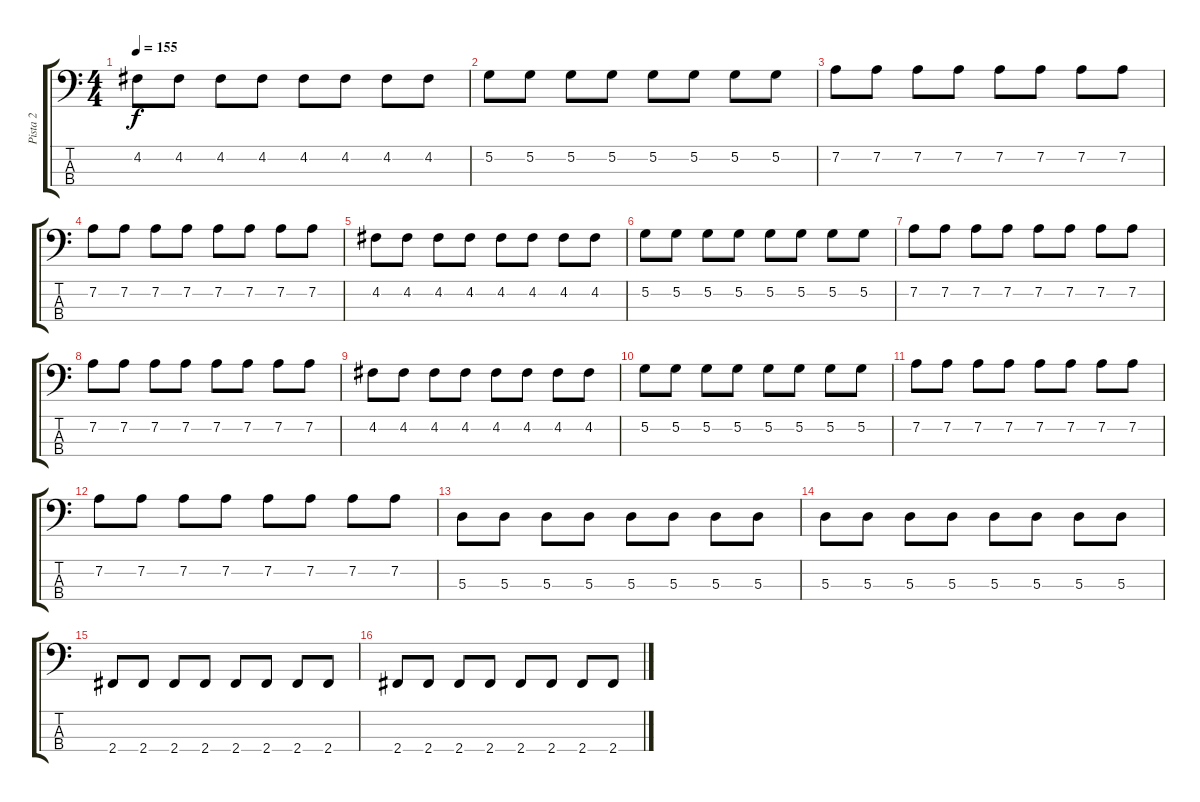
\track ("Pista 2" "Pista 2") {instrument electricbassfinger}
\staff {score tabs}
\tuning (G2 D2 A1 E1) {hide}
\ts (4 4)
\tempo 155
\clef f4
\ks c
4.2.8{dy f} 4.2.8 4.2.8 4.2.8 4.2.8 4.2.8 4.2.8 4.2.8 |
5.2.8 5.2.8 5.2.8 5.2.8 5.2.8 5.2.8 5.2.8 5.2.8 |
7.2.8 7.2.8 7.2.8 7.2.8 7.2.8 7.2.8 7.2.8 7.2.8 |
7.2.8 7.2.8 7.2.8 7.2.8 7.2.8 7.2.8 7.2.8 7.2.8 |
4.2.8 4.2.8 4.2.8 4.2.8 4.2.8 4.2.8 4.2.8 4.2.8 |
5.2.8 5.2.8 5.2.8 5.2.8 5.2.8 5.2.8 5.2.8 5.2.8 |
7.2.8 7.2.8 7.2.8 7.2.8 7.2.8 7.2.8 7.2.8 7.2.8 |
7.2.8 7.2.8 7.2.8 7.2.8 7.2.8 7.2.8 7.2.8 7.2.8 |
4.2.8 4.2.8 4.2.8 4.2.8 4.2.8 4.2.8 4.2.8 4.2.8 |
5.2.8 5.2.8 5.2.8 5.2.8 5.2.8 5.2.8 5.2.8 5.2.8 |
7.2.8 7.2.8 7.2.8 7.2.8 7.2.8 7.2.8 7.2.8 7.2.8 |
7.2.8 7.2.8 7.2.8 7.2.8 7.2.8 7.2.8 7.2.8 7.2.8 |
5.3.8 5.3.8 5.3.8 5.3.8 5.3.8 5.3.8 5.3.8 5.3.8 |
5.3.8 5.3.8 5.3.8 5.3.8 5.3.8 5.3.8 5.3.8 5.3.8 |
2.4.8 2.4.8 2.4.8 2.4.8 2.4.8 2.4.8 2.4.8 2.4.8 |
2.4.8 2.4.8 2.4.8 2.4.8 2.4.8 2.4.8 2.4.8 2.4.8
